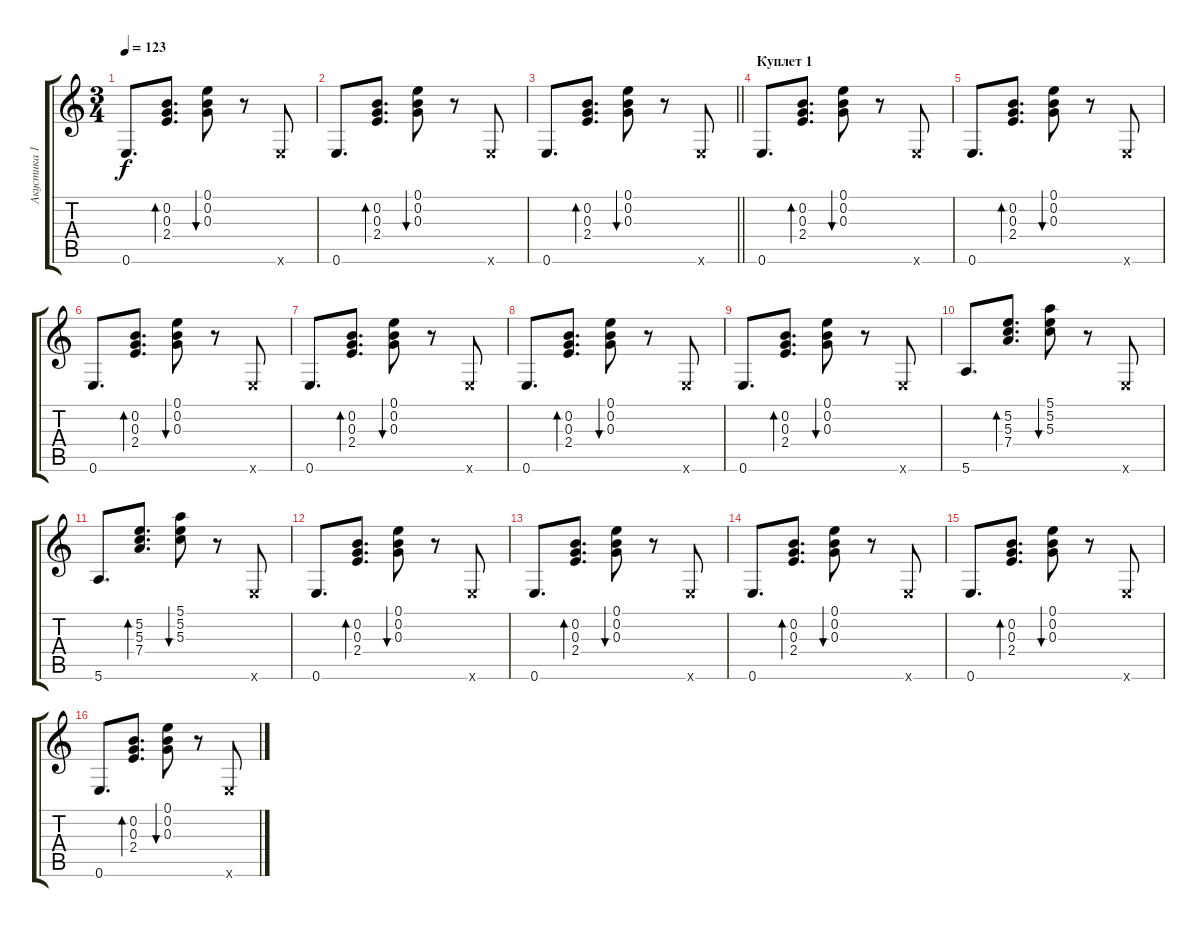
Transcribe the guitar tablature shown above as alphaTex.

\track ("Акустика 1" "Акустика 1") {instrument acousticguitarsteel}
\staff {score tabs}
\tuning (E4 B3 G3 D3 A2 E2) {hide}
\ts (3 4)
\tempo 123
\clef g2
\ks c
0.6.8{d dy f} (0.2 0.3 2.4).8{d bd 480} (0.1 0.2 0.3).8{bu 30} r.8 0.6{x}.8 |
0.6.8{d} (0.2 0.3 2.4).8{d bd 480} (0.1 0.2 0.3).8{bu 30} r.8 0.6{x}.8 |
\barLineRight lightlight
0.6.8{d} (0.2 0.3 2.4).8{d bd 480} (0.1 0.2 0.3).8{bu 30} r.8 0.6{x}.8 |
\section ("" "Куплет 1")
0.6.8{d} (0.2 0.3 2.4).8{d bd 480} (0.1 0.2 0.3).8{bu 30} r.8 0.6{x}.8 |
0.6.8{d} (0.2 0.3 2.4).8{d bd 480} (0.1 0.2 0.3).8{bu 30} r.8 0.6{x}.8 |
0.6.8{d} (0.2 0.3 2.4).8{d bd 480} (0.1 0.2 0.3).8{bu 30} r.8 0.6{x}.8 |
0.6.8{d} (0.2 0.3 2.4).8{d bd 480} (0.1 0.2 0.3).8{bu 30} r.8 0.6{x}.8 |
0.6.8{d} (0.2 0.3 2.4).8{d bd 480} (0.1 0.2 0.3).8{bu 30} r.8 0.6{x}.8 |
0.6.8{d} (0.2 0.3 2.4).8{d bd 480} (0.1 0.2 0.3).8{bu 30} r.8 0.6{x}.8 |
5.6.8{d} (5.2 5.3 7.4).8{d bd 480} (5.1 5.2 5.3).8{bu 30} r.8 0.6{x}.8 |
5.6.8{d} (5.2 5.3 7.4).8{d bd 480} (5.1 5.2 5.3).8{bu 30} r.8 0.6{x}.8 |
0.6.8{d} (0.2 0.3 2.4).8{d bd 480} (0.1 0.2 0.3).8{bu 30} r.8 0.6{x}.8 |
0.6.8{d} (0.2 0.3 2.4).8{d bd 480} (0.1 0.2 0.3).8{bu 30} r.8 0.6{x}.8 |
0.6.8{d} (0.2 0.3 2.4).8{d bd 480} (0.1 0.2 0.3).8{bu 30} r.8 0.6{x}.8 |
0.6.8{d} (0.2 0.3 2.4).8{d bd 480} (0.1 0.2 0.3).8{bu 30} r.8 0.6{x}.8 |
0.6.8{d} (0.2 0.3 2.4).8{d bd 480} (0.1 0.2 0.3).8{bu 30} r.8 0.6{x}.8
